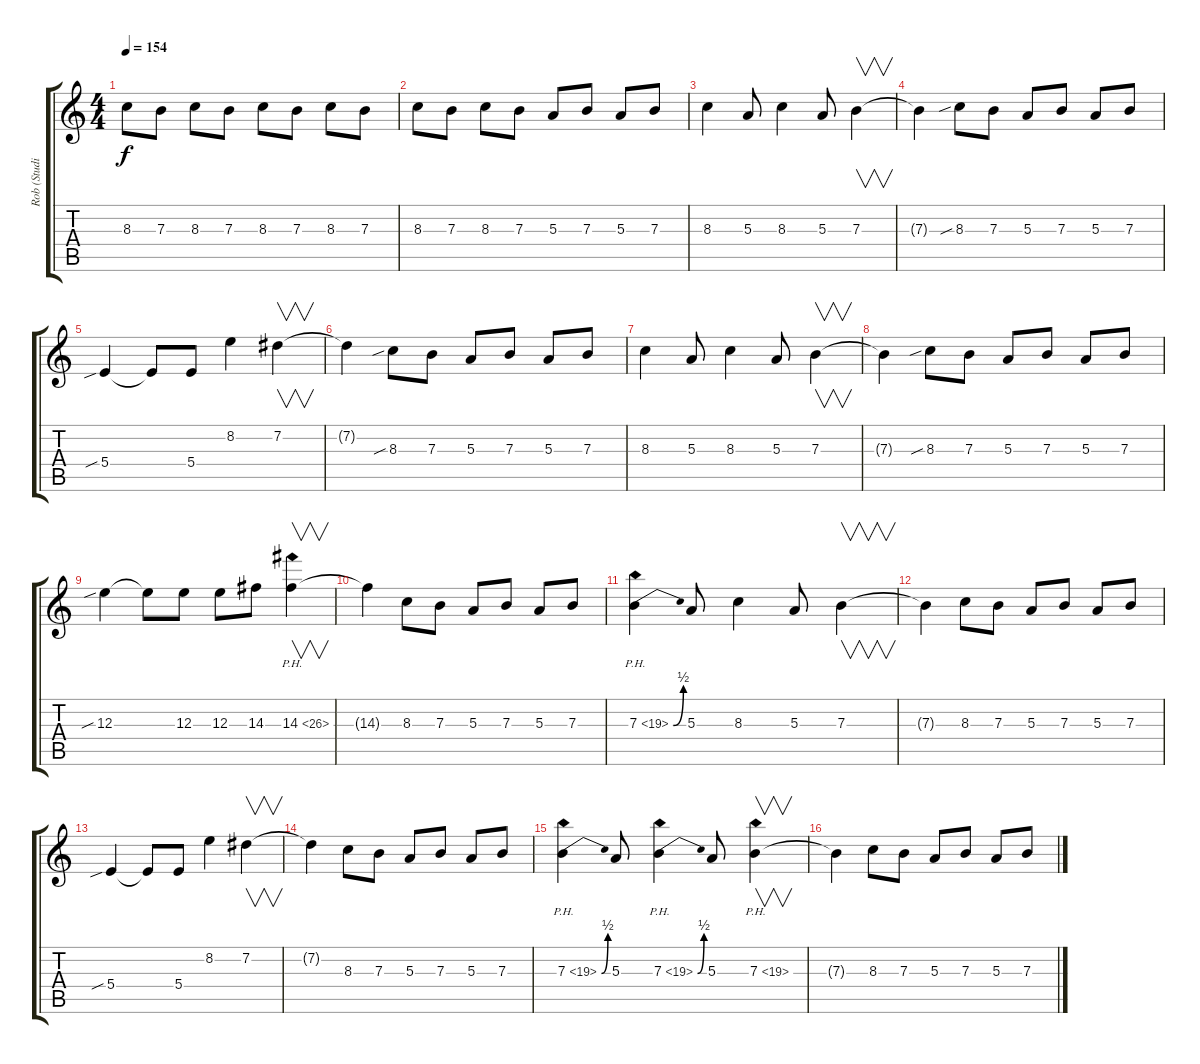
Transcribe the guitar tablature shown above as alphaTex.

\track ("Rob (Studio/Outro)" "Rob (Studi") {instrument distortionguitar}
\staff {score tabs}
\tuning (Db4 Ab3 E3 B2 Gb2 B1) {hide}
\ts (4 4)
\tempo 154
\clef g2
\ks c
8.3.8{dy f} 7.3.8 8.3.8 7.3.8 8.3.8 7.3.8 8.3.8 7.3.8 |
8.3.8 7.3.8 8.3.8 7.3.8 5.3.8 7.3.8 5.3.8 7.3.8 |
8.3.4 5.3.8 8.3.4 5.3.8 7.3.4{v} |
7.3{t}.4 8.3{sib}.8 7.3.8 5.3.8 7.3.8 5.3.8 7.3.8 |
5.4{sib}.4 5.4{t}.8 5.4.8 8.2.4 7.2.4{v} |
7.2{t}.4 8.3{sib}.8 7.3.8 5.3.8 7.3.8 5.3.8 7.3.8 |
8.3.4 5.3.8 8.3.4 5.3.8 7.3.4{v} |
7.3{t}.4 8.3{sib}.8 7.3.8 5.3.8 7.3.8 5.3.8 7.3.8 |
12.3{sib}.4 12.3{t}.8 12.3.8 12.3.8 14.3.8 14.3{ph 12}.4{v} |
14.3{t}.4 8.3.8 7.3.8 5.3.8 7.3.8 5.3.8 7.3.8 |
7.3{be (bend 0 0 60 2) ph 12}.4 5.3.8 8.3.4 5.3.8 7.3.4{v} |
7.3{t}.4 8.3.8 7.3.8 5.3.8 7.3.8 5.3.8 7.3.8 |
5.4{sib}.4 5.4{t}.8 5.4.8 8.2.4 7.2.4{v} |
7.2{t}.4 8.3.8 7.3.8 5.3.8 7.3.8 5.3.8 7.3.8 |
7.3{be (bend 0 0 60 2) ph 12}.4 5.3.8 7.3{be (bend 0 0 60 2) ph 12}.4 5.3.8 7.3{ph 12}.4{v} |
7.3{t}.4 8.3.8 7.3.8 5.3.8 7.3.8 5.3.8 7.3.8
